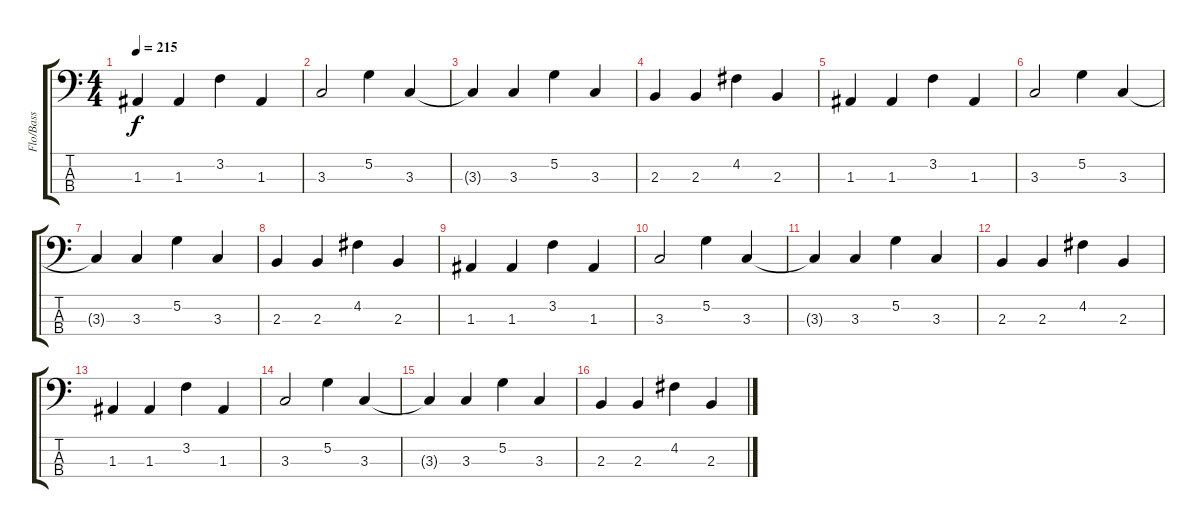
\track ("Flo/Bass" "Flo/Bass") {instrument electricbassfinger}
\staff {score tabs}
\tuning (G2 D2 A1 D1) {hide}
\ts (4 4)
\tempo 215
\clef f4
\ks c
1.3.4{dy f} 1.3.4 3.2.4 1.3.4 |
3.3.2 5.2.4 3.3.4 |
3.3{t}.4 3.3.4 5.2.4 3.3.4 |
2.3.4 2.3.4 4.2.4 2.3.4 |
1.3.4 1.3.4 3.2.4 1.3.4 |
3.3.2 5.2.4 3.3.4 |
3.3{t}.4 3.3.4 5.2.4 3.3.4 |
2.3.4 2.3.4 4.2.4 2.3.4 |
1.3.4 1.3.4 3.2.4 1.3.4 |
3.3.2 5.2.4 3.3.4 |
3.3{t}.4 3.3.4 5.2.4 3.3.4 |
2.3.4 2.3.4 4.2.4 2.3.4 |
1.3.4 1.3.4 3.2.4 1.3.4 |
3.3.2 5.2.4 3.3.4 |
3.3{t}.4 3.3.4 5.2.4 3.3.4 |
2.3.4 2.3.4 4.2.4 2.3.4
